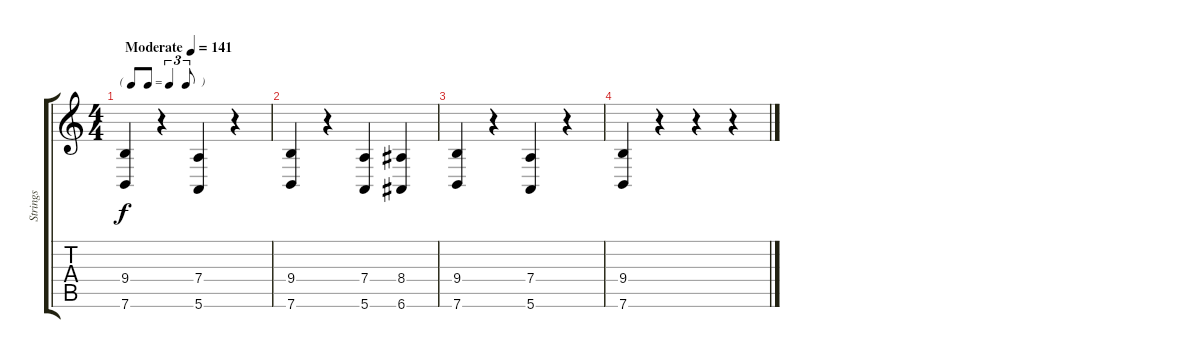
\track ("Strings" "Strings") {instrument pizzicatostrings}
\staff {score tabs}
\tuning (E4 B3 G3 D3 A2 E2) {hide}
\ts (4 4)
\tf triplet8th
\tempo (141 "Moderate")
\clef g2
\ks c
(9.4 7.6).4{dy f instrument pizzicatostrings} r.4 (7.4 5.6).4 r.4 |
(9.4 7.6).4 r.4 (7.4 5.6).4 (8.4 6.6).4 |
(9.4 7.6).4 r.4 (7.4 5.6).4 r.4 |
(9.4 7.6).4 r.4 r.4 r.4
